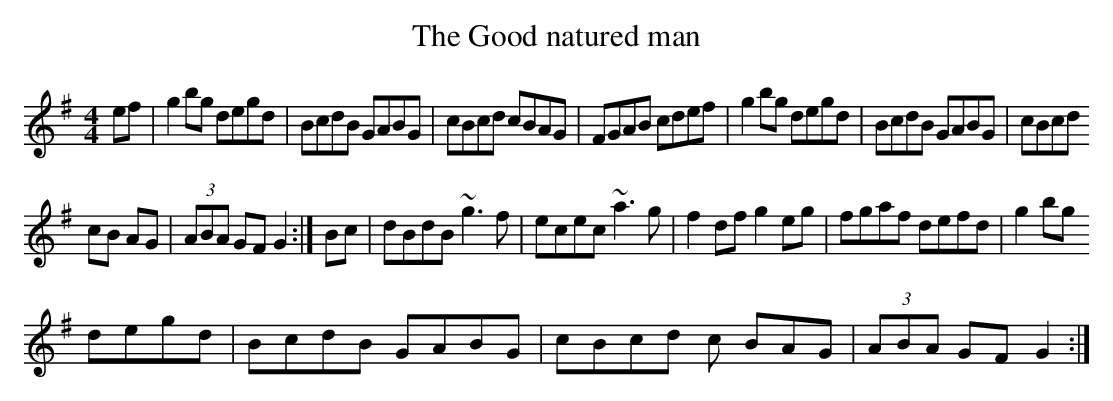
X:1
T:Good natured man, The
M:4/4
L:1/8
K:G
ef|g2 bg degd|BcdB GABG|cBcd cBAG|FGAB cdef|g2 bg degd|BcdB GABG|cBcd
cB AG|(3ABA GF G2:| Bc|dBdB ~g3f|ecec ~a3g|f2 df g2 eg|fgaf defd|g2 bg
degd|BcdB GABG|cBcd c BAG|(3ABA GF G2:|
